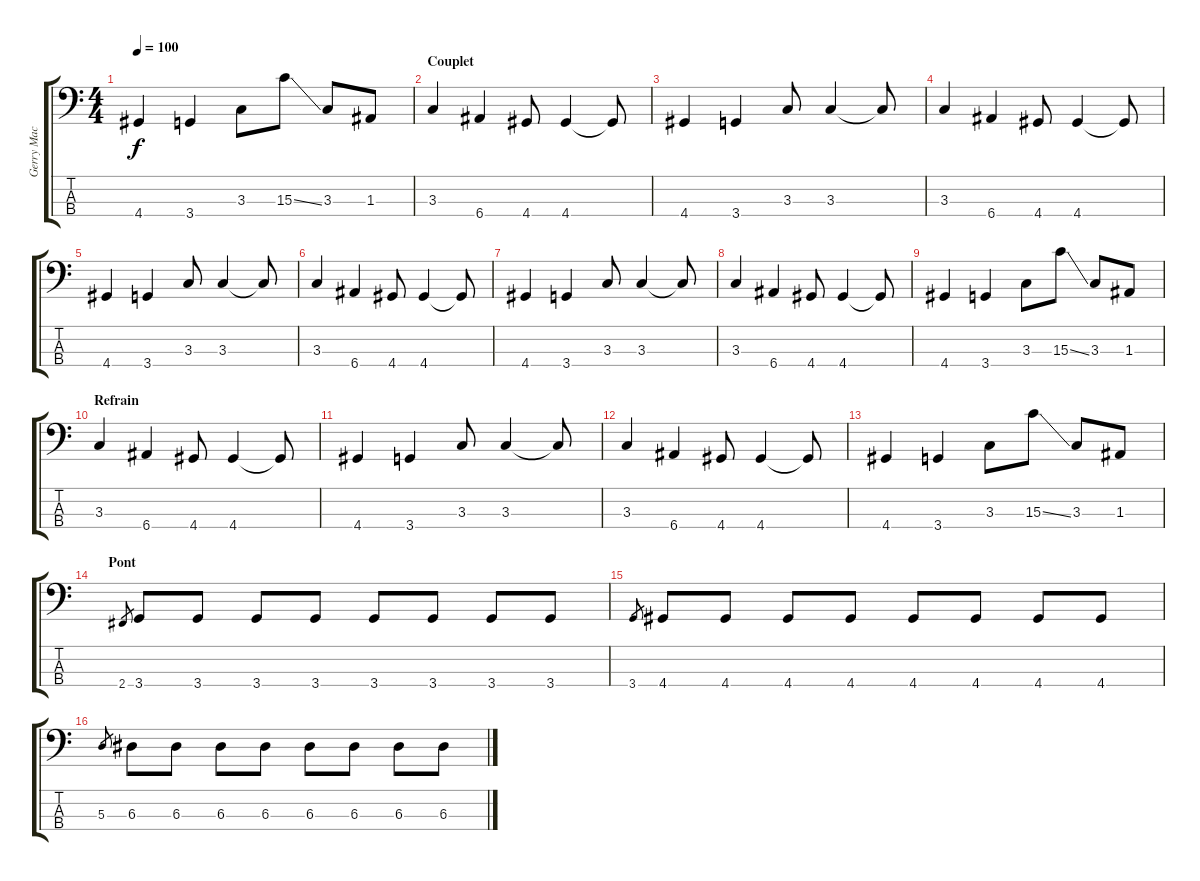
\track ("Gerry Mac Avoy" "Gerry Mac ") {instrument electricbassfinger}
\staff {score tabs}
\tuning (G2 D2 A1 E1) {hide}
\ts (4 4)
\tempo 100
\clef f4
\ks c
4.4.4{dy f} 3.4.4 3.3.8 15.3{ss}.8 3.3.8 1.3.8 |
\section ("" "Couplet")
3.3.4 6.4.4 4.4.8 4.4.4 4.4{t}.8 |
4.4.4 3.4.4 3.3.8 3.3.4 3.3{t}.8 |
3.3.4 6.4.4 4.4.8 4.4.4 4.4{t}.8 |
4.4.4 3.4.4 3.3.8 3.3.4 3.3{t}.8 |
3.3.4 6.4.4 4.4.8 4.4.4 4.4{t}.8 |
4.4.4 3.4.4 3.3.8 3.3.4 3.3{t}.8 |
3.3.4 6.4.4 4.4.8 4.4.4 4.4{t}.8 |
4.4.4 3.4.4 3.3.8 15.3{ss}.8 3.3.8 1.3.8 |
\section ("" "Refrain")
3.3.4 6.4.4 4.4.8 4.4.4 4.4{t}.8 |
4.4.4 3.4.4 3.3.8 3.3.4 3.3{t}.8 |
3.3.4 6.4.4 4.4.8 4.4.4 4.4{t}.8 |
4.4.4 3.4.4 3.3.8 15.3{ss}.8 3.3.8 1.3.8 |
\section ("" "Pont")
2.4.8{gr} 3.4.8 3.4.8 3.4.8 3.4.8 3.4.8 3.4.8 3.4.8 3.4.8 |
3.4.8{gr} 4.4.8 4.4.8 4.4.8 4.4.8 4.4.8 4.4.8 4.4.8 4.4.8 |
5.3.8{gr} 6.3.8 6.3.8 6.3.8 6.3.8 6.3.8 6.3.8 6.3.8 6.3.8
